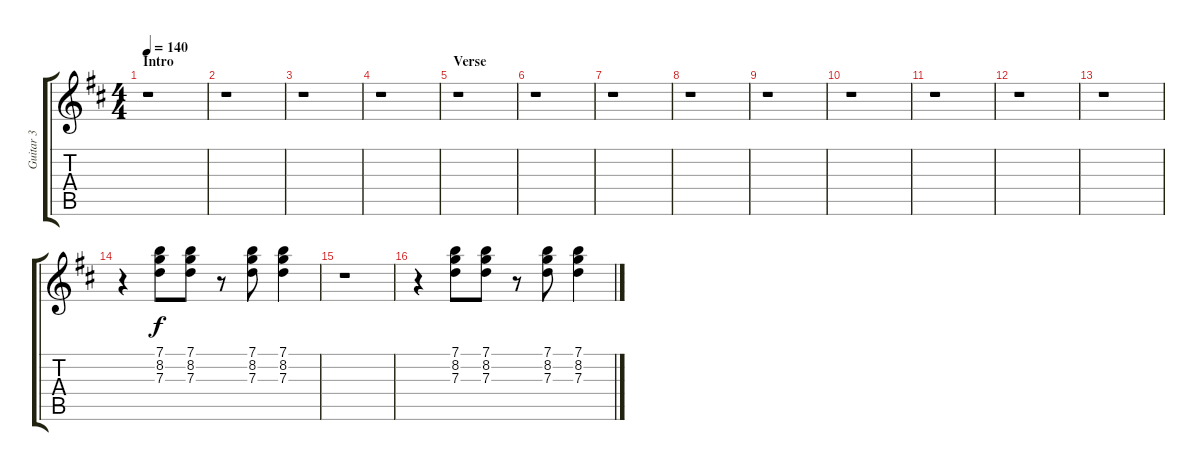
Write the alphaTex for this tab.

\track ("Guitar 3" "Guitar 3") {instrument electricguitarjazz}
\staff {score tabs}
\tuning (E4 B3 G3 D3 A2 E2) {hide}
\ts (4 4)
\section ("" "Intro")
\tempo 140
\clef g2
\ks d
r.1{dy f instrument electricguitarjazz} |
r.1 |
r.1 |
r.1 |
\section ("" "Verse")
r.1 |
r.1 |
r.1 |
r.1 |
r.1 |
r.1 |
r.1 |
r.1 |
r.1 |
r.4 (7.1 8.2 7.3).8 (7.1 8.2 7.3).8 r.8 (7.1 8.2 7.3).8 (7.1 8.2 7.3).4 |
r.1 |
r.4 (7.1 8.2 7.3).8 (7.1 8.2 7.3).8 r.8 (7.1 8.2 7.3).8 (7.1 8.2 7.3).4
